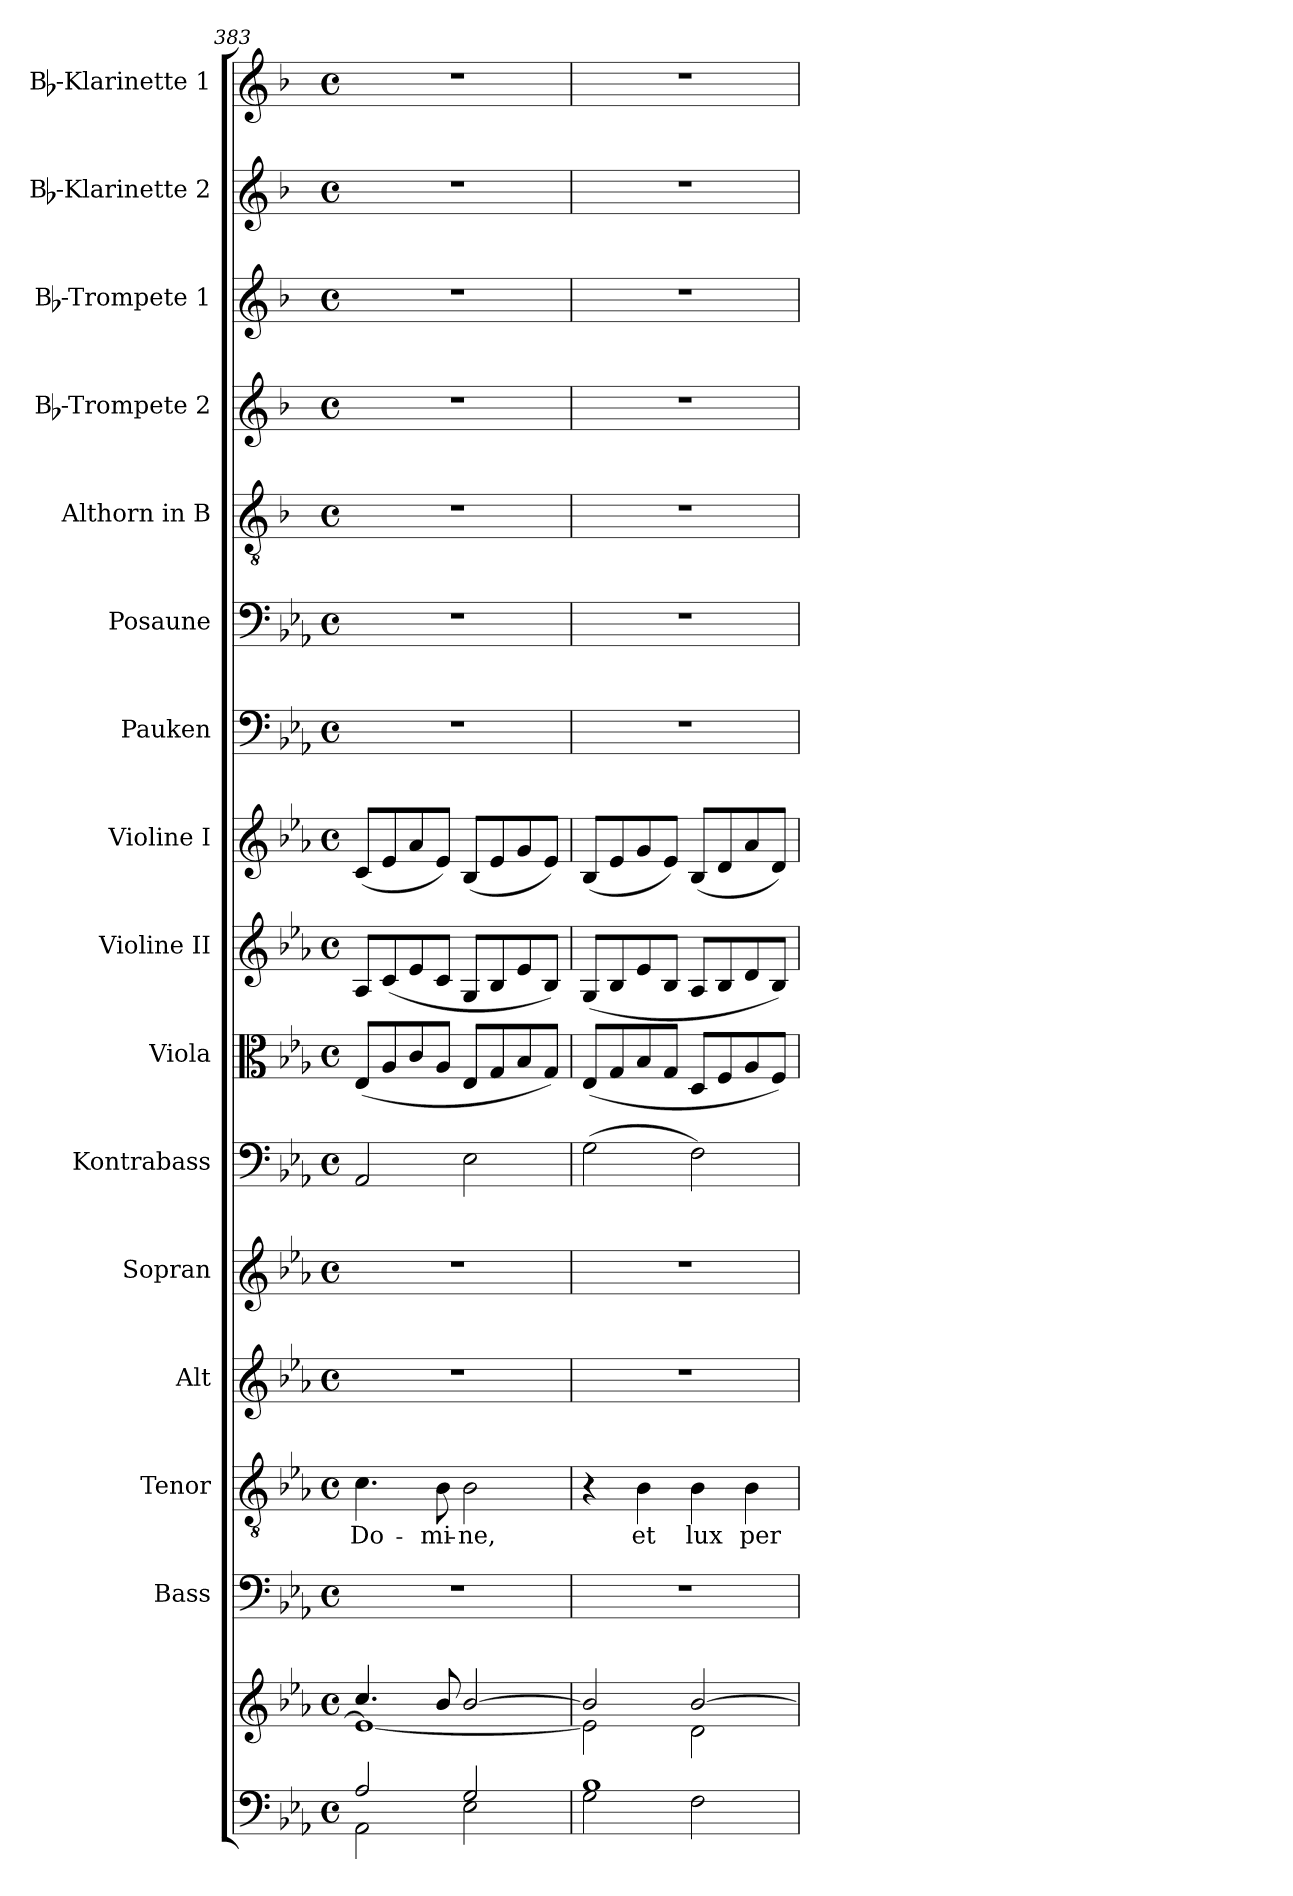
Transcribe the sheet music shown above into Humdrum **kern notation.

**kern	**kern	**kern	**kern	**text	**kern	**kern	**kern	**kern	**kern	**kern	**kern	**kern	**kern	**kern	**kern	**kern	**kern
*part16	*part16	*part15	*part14	*part14	*part13	*part12	*part11	*part10	*part9	*part8	*part7	*part6	*part5	*part4	*part3	*part2	*part1
*staff17	*staff16	*staff15	*staff14	*staff14	*staff13	*staff12	*staff11	*staff10	*staff9	*staff8	*staff7	*staff6	*staff5	*staff4	*staff3	*staff2	*staff1
*	*	*I"Bass	*I"Tenor	*	*I"Alt	*I"Sopran	*I"Kontrabass	*I"Viola	*I"Violine II	*I"Violine I	*I"Pauken	*I"Posaune	*I"Althorn in B	*I"Bb-Trompete 2	*I"Bb-Trompete 1	*I"Bb-Klarinette 2	*I"Bb-Klarinette 1
*	*	*I'B.	*I'T.	*	*I'A.	*I'S.	*I'Kb.	*I'Vla.	*I'Vl. II	*I'Vl. I	*I'Pk.	*I'Pos.	*	*I'Bb Trp. 2	*I'Bb Trp. 1	*I'Bb Kl. 2	*I'Bb Kl. 1
!!LO:PB:g=z
*clefF4	*clefG2	*clefF4	*clefGv2	*	*clefG2	*clefG2	*clefF4	*clefC3	*clefG2	*clefG2	*clefF4	*clefF4	*clefGv2	*clefG2	*clefG2	*clefG2	*clefG2
*	*	*	*	*	*	*	*ITrd7c12	*	*	*	*	*	*ITrd1c2	*ITrd1c2	*ITrd1c2	*ITrd1c2	*ITrd1c2
*k[b-e-a-]	*k[b-e-a-]	*k[b-e-a-]	*k[b-e-a-]	*	*k[b-e-a-]	*k[b-e-a-]	*k[b-e-a-]	*k[b-e-a-]	*k[b-e-a-]	*k[b-e-a-]	*k[b-e-a-]	*k[b-e-a-]	*k[b-e-a-]	*k[b-e-a-]	*k[b-e-a-]	*k[b-e-a-]	*k[b-e-a-]
*E-:	*E-:	*E-:	*E-:	*	*E-:	*E-:	*E-:	*E-:	*E-:	*E-:	*E-:	*E-:	*E-:	*E-:	*E-:	*E-:	*E-:
*M4/4	*M4/4	*M4/4	*M4/4	*	*M4/4	*M4/4	*M4/4	*M4/4	*M4/4	*M4/4	*M4/4	*M4/4	*M4/4	*M4/4	*M4/4	*M4/4	*M4/4
*met(c)	*met(c)	*met(c)	*met(c)	*	*met(c)	*met(c)	*met(c)	*met(c)	*met(c)	*met(c)	*met(c)	*met(c)	*met(c)	*met(c)	*met(c)	*met(c)	*met(c)
=383	=383	=383	=383	=383	=383	=383	=383	=383	=383	=383	=383	=383	=383	=383	=383	=383	=383
*^	*^	*	*	*	*	*	*	*	*	*	*	*	*	*	*	*	*
!	!	!	!	!	!	!LO:LY:b	!	!	!	!	!	!	!	!	!	!	!	!	!
2A-/	2AA-\	4.cc/	1e-_	1r	4.c\	Do-	1r	1r	2AAA-/	(<8E-/L	8A-/L	(<8c/L	1r	1r	1r	1r	1r	1r	1r
.	.	.	.	.	.	.	.	.	.	8A-/	(<8c/	8e-/	.	.	.	.	.	.	.
.	.	.	.	.	.	.	.	.	.	8c/	8e-/	8a-/	.	.	.	.	.	.	.
!	!	!	!	!	!	!LO:LY:b	!	!	!	!	!	!	!	!	!	!	!	!	!
.	.	8b-/	.	.	8B-\	-mi-	.	.	.	8A-/J	8c/J	8e-/J)	.	.	.	.	.	.	.
!	!	!	!	!	!	!LO:LY:b	!	!	!	!	!	!	!	!	!	!	!	!	!
2G/	2E-\	[>2b-/	.	.	2B-\	-ne,	.	.	2EE-\	8E-/L	8G/L	(<8B-/L	.	.	.	.	.	.	.
.	.	.	.	.	.	.	.	.	.	8G/	8B-/	8e-/	.	.	.	.	.	.	.
.	.	.	.	.	.	.	.	.	.	8B-/	8e-/	8g/	.	.	.	.	.	.	.
.	.	.	.	.	.	.	.	.	.	8G/J)	8B-/J)	8e-/J)	.	.	.	.	.	.	.
=384	=384	=384	=384	=384	=384	=384	=384	=384	=384	=384	=384	=384	=384	=384	=384	=384	=384	=384	=384
1B-	2G\	2b-/]	2e-\]	1r	4r	.	1r	1r	(>2GG\	(<8E-/L	(<8G/L	(<8B-/L	1r	1r	1r	1r	1r	1r	1r
.	.	.	.	.	.	.	.	.	.	8G/	8B-/	8e-/	.	.	.	.	.	.	.
!	!	!	!	!	!	!LO:LY:b	!	!	!	!	!	!	!	!	!	!	!	!	!
.	.	.	.	.	4B-\	et	.	.	.	8B-/	8e-/	8g/	.	.	.	.	.	.	.
.	.	.	.	.	.	.	.	.	.	8G/J	8B-/J	8e-/J)	.	.	.	.	.	.	.
!	!	!	!	!	!	!LO:LY:b	!	!	!	!	!	!	!	!	!	!	!	!	!
.	2F\	[>2b-/	2d\	.	4B-\	lux	.	.	2FF\)	8D/L	8A-/L	(<8B-/L	.	.	.	.	.	.	.
.	.	.	.	.	.	.	.	.	.	8F/	8B-/	8d/	.	.	.	.	.	.	.
!	!	!	!	!	!	!LO:LY:b	!	!	!	!	!	!	!	!	!	!	!	!	!
.	.	.	.	.	4B-\	per-	.	.	.	8A-/	8d/	8a-/	.	.	.	.	.	.	.
.	.	.	.	.	.	.	.	.	.	8F/J)	8B-/J)	8d/J)	.	.	.	.	.	.	.
*v	*v	*	*	*	*	*	*	*	*	*	*	*	*	*	*	*	*	*	*
*	*v	*v	*	*	*	*	*	*	*	*	*	*	*	*	*	*	*	*
=	=	=	=	=	=	=	=	=	=	=	=	=	=	=	=	=	=
*-	*-	*-	*-	*-	*-	*-	*-	*-	*-	*-	*-	*-	*-	*-	*-	*-	*-
